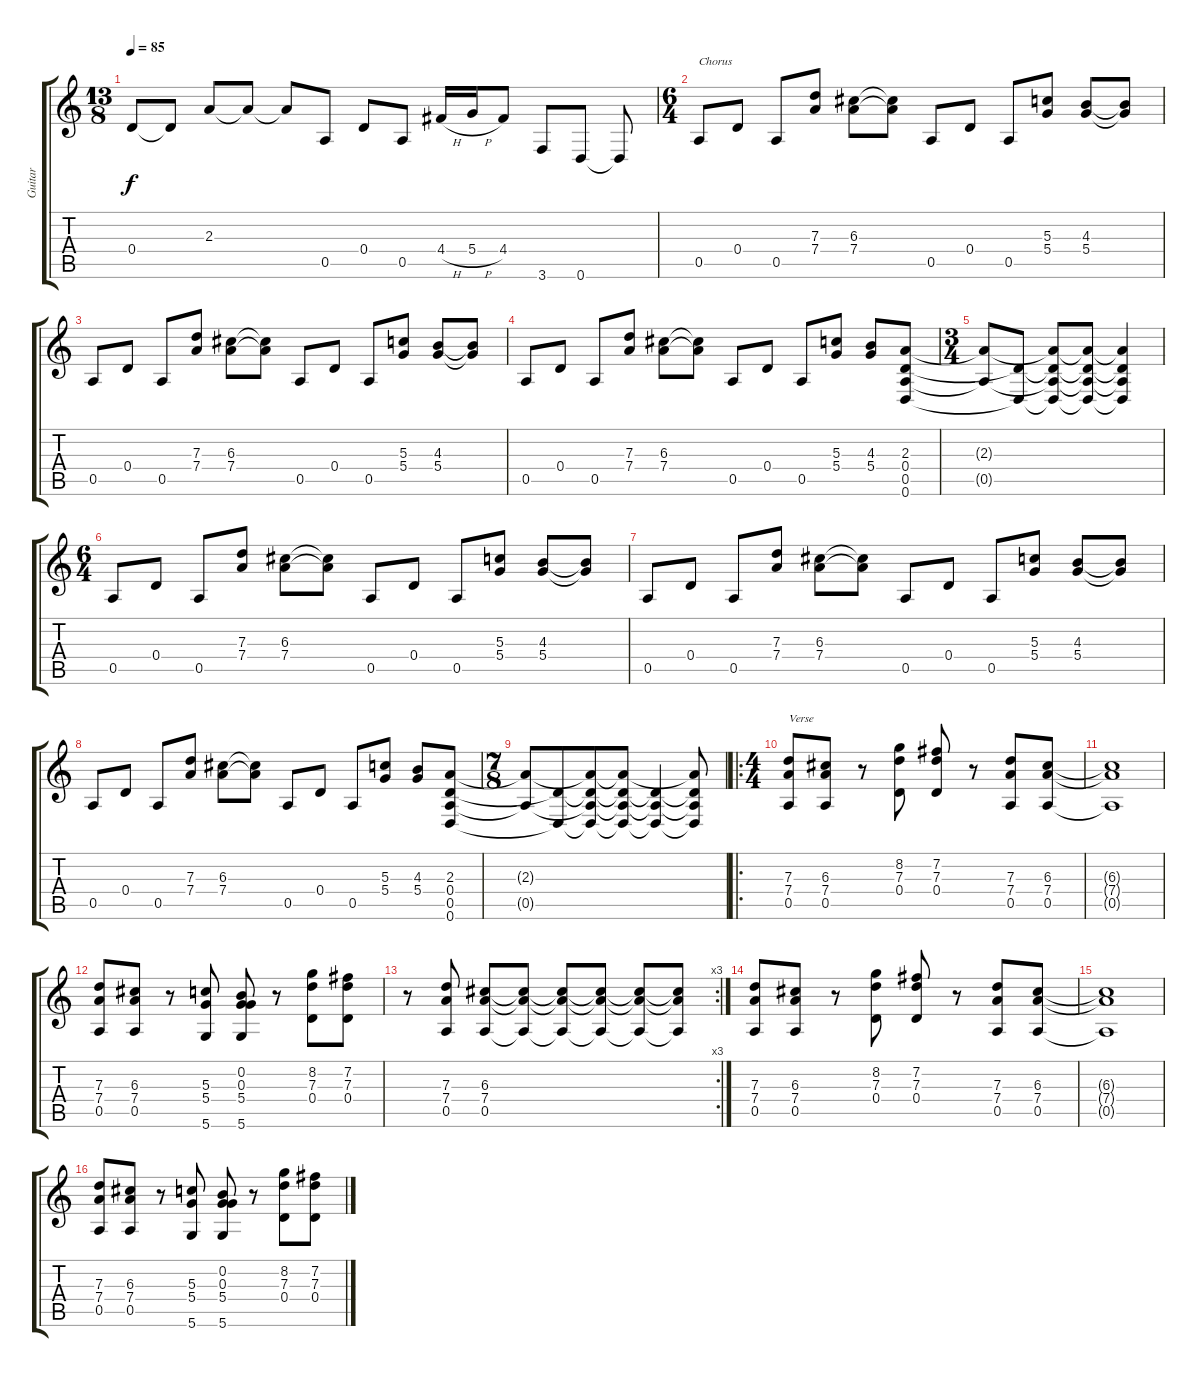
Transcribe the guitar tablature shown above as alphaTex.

\track ("Guitar" "Guitar") {instrument overdrivenguitar}
\staff {score tabs}
\tuning (E4 B3 G3 D3 A2 D2) {hide}
\ts (13 8)
\tempo 85
\clef g2
\ks c
0.4.8{dy f} 0.4{t}.8 2.3.8 2.3{t}.8 2.3{t}.8 0.5.8 0.4.8 0.5.8 4.4{h}.16 5.4{h}.16 4.4.8 3.6.8 0.6.8 0.6{t}.8 |
\ts (6 4)
0.5.8{txt "Chorus"} 0.4.8 0.5.8 (7.3 7.4).8 (6.3 7.4).8 (6.3{t} 7.4{t}).8 0.5.8 0.4.8 0.5.8 (5.3 5.4).8 (4.3 5.4).8 (4.3{t} 5.4{t}).8 |
0.5.8 0.4.8 0.5.8 (7.3 7.4).8 (6.3 7.4).8 (6.3{t} 7.4{t}).8 0.5.8 0.4.8 0.5.8 (5.3 5.4).8 (4.3 5.4).8 (4.3{t} 5.4{t}).8 |
0.5.8 0.4.8 0.5.8 (7.3 7.4).8 (6.3 7.4).8 (6.3{t} 7.4{t}).8 0.5.8 0.4.8 0.5.8 (5.3 5.4).8 (4.3 5.4).8 (2.3 0.4 0.5 0.6).8 |
\ts (3 4)
(2.3{t} 0.5{t}).8 (0.4{t} 0.6{t}).8 (2.3{t} 0.4{t} 0.5{t} 0.6{t}).8 (2.3{t} 0.4{t} 0.5{t} 0.6{t}).8 (2.3{t} 0.4{t} 0.5{t} 0.6{t}).4 |
\ts (6 4)
0.5.8 0.4.8 0.5.8 (7.3 7.4).8 (6.3 7.4).8 (6.3{t} 7.4{t}).8 0.5.8 0.4.8 0.5.8 (5.3 5.4).8 (4.3 5.4).8 (4.3{t} 5.4{t}).8 |
0.5.8 0.4.8 0.5.8 (7.3 7.4).8 (6.3 7.4).8 (6.3{t} 7.4{t}).8 0.5.8 0.4.8 0.5.8 (5.3 5.4).8 (4.3 5.4).8 (4.3{t} 5.4{t}).8 |
0.5.8 0.4.8 0.5.8 (7.3 7.4).8 (6.3 7.4).8 (6.3{t} 7.4{t}).8 0.5.8 0.4.8 0.5.8 (5.3 5.4).8 (4.3 5.4).8 (2.3 0.4 0.5 0.6).8 |
\ts (7 8)
(2.3{t} 0.5{t}).8 (0.4{t} 0.6{t}).8 (2.3{t} 0.4{t} 0.5{t} 0.6{t}).8 (2.3{t} 0.4{t} 0.5{t} 0.6{t}).8 (0.4{t} 0.5{t} 0.6{t}).4 (2.3{t} 0.4{t} 0.5{t} 0.6{t}).8 |
\ro
\ts (4 4)
(7.3 7.4 0.5).8{txt "Verse"} (6.3 7.4 0.5).8 r.8 (8.2 7.3 0.4).8 (7.2 7.3 0.4).8 r.8 (7.3 7.4 0.5).8 (6.3 7.4 0.5).8 |
(6.3{t} 7.4{t} 0.5{t}).1 |
(7.3 7.4 0.5).8 (6.3 7.4 0.5).8 r.8 (5.3 5.4 5.6).8 (0.2 0.3 5.4 5.6).8 r.8 (8.2 7.3 0.4).8 (7.2 7.3 0.4).8 |
\rc 3
r.8 (7.3 7.4 0.5).8 (6.3 7.4 0.5).8 (6.3{t} 7.4{t} 0.5{t}).8 (6.3{t} 7.4{t} 0.5{t}).8 (6.3{t} 7.4{t} 0.5{t}).8 (6.3{t} 7.4{t} 0.5{t}).8 (6.3{t} 7.4{t} 0.5{t}).8 |
(7.3 7.4 0.5).8 (6.3 7.4 0.5).8 r.8 (8.2 7.3 0.4).8 (7.2 7.3 0.4).8 r.8 (7.3 7.4 0.5).8 (6.3 7.4 0.5).8 |
(6.3{t} 7.4{t} 0.5{t}).1 |
(7.3 7.4 0.5).8 (6.3 7.4 0.5).8 r.8 (5.3 5.4 5.6).8 (0.2 0.3 5.4 5.6).8 r.8 (8.2 7.3 0.4).8 (7.2 7.3 0.4).8
